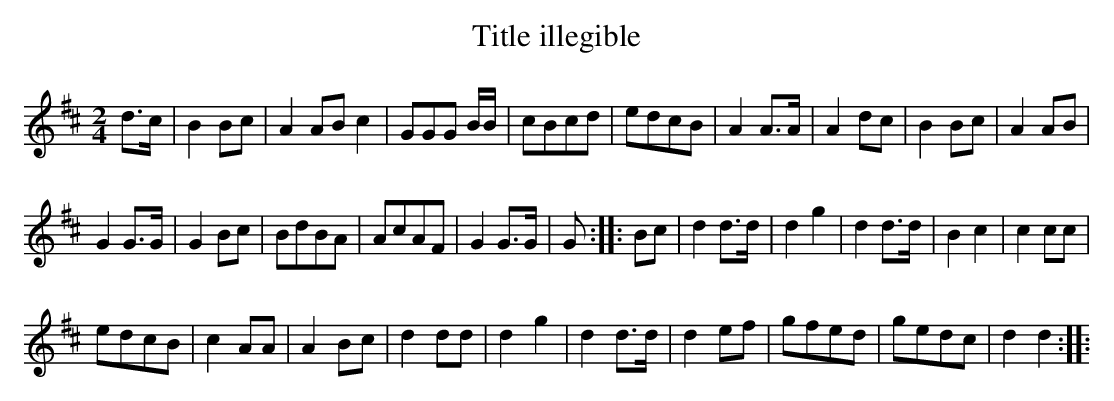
X:1.1
T: Title illegible
M:2/4
L:1/8
K:D
d>c |B2 Bc | A2AB c2 | GGG B/B/ | cBcd | edcB | A2A>A | A2 dc | B2 Bc | A2 AB |
G2G>G | G2 Bc | BdBA | AcAF | G2 G>G | G :|:Bc | d2d>d | d2g2 | d2d>d | B2c2 | c2 cc |
edcB | c2AA | A2Bc | d2dd | d2g2 | d2d>d | d2ef | gfed | gedc | d2d2 :||:
